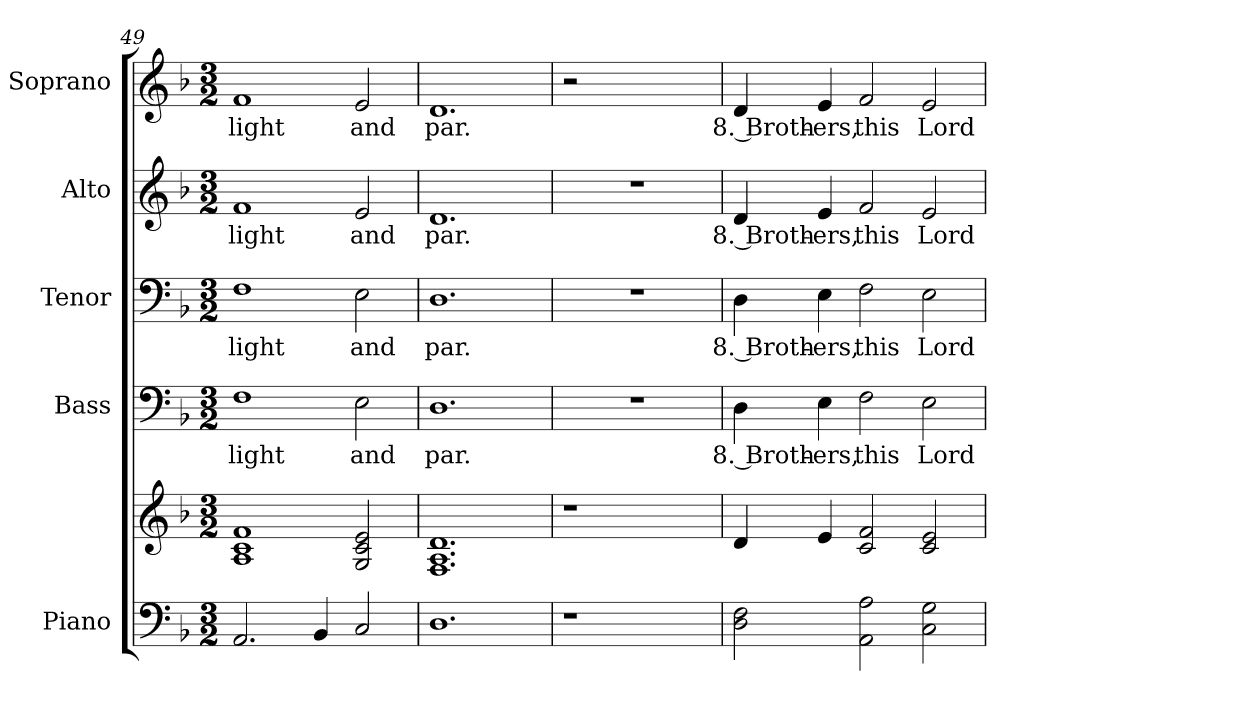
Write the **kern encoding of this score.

**kern	**kern	**kern	**text	**kern	**text	**kern	**text	**kern	**text
*part5	*part5	*part4	*part4	*part3	*part3	*part2	*part2	*part1	*part1
*staff6	*staff5	*staff4	*staff4	*staff3	*staff3	*staff2	*staff2	*staff1	*staff1
*I"Piano	*	*I"Bass	*	*I"Tenor	*	*I"Alto	*	*I"Soprano	*
*I'Pno.	*	*I'B.	*	*I'T.	*	*I'A.	*	*I'S.	*
*clefF4	*clefG2	*clefF4	*	*clefF4	*	*clefG2	*	*clefG2	*
*k[b-]	*k[b-]	*k[b-]	*	*k[b-]	*	*k[b-]	*	*k[b-]	*
*F:	*F:	*F:	*	*F:	*	*F:	*	*F:	*
*M3/2	*M3/2	*M3/2	*	*M3/2	*	*M3/2	*	*M3/2	*
=49	=49	=49	=49	=49	=49	=49	=49	=49	=49
!	!	!	!LO:LY:b:color=#000000	!	!	!	!	!	!
!	!	!	!	!	!LO:LY:b:color=#000000	!	!	!	!
!	!	!	!	!	!	!	!LO:LY:b:color=#000000	!	!
!	!	!	!	!	!	!	!	!	!LO:LY:b:color=#000000
2.AAi/	1Ai 1ci 1fi	1Fi	light	1Fi	light	1fi	light	1fi	light
4BB-i/	.	.	.	.	.	.	.	.	.
!	!	!	!LO:LY:b:color=#000000	!	!	!	!	!	!
!	!	!	!	!	!LO:LY:b:color=#000000	!	!	!	!
!	!	!	!	!	!	!	!LO:LY:b:color=#000000	!	!
!	!	!	!	!	!	!	!	!	!LO:LY:b:color=#000000
2Ci/	2Gi/ 2ci 2ei	2Ei\	and	2Ei\	and	2ei/	and	2ei/	and
!!LO:PB:g=z
=50	=50	=50	=50	=50	=50	=50	=50	=50	=50
!	!	!	!LO:LY:b:color=#000000	!	!	!	!	!	!
!	!	!	!	!	!LO:LY:b:color=#000000	!	!	!	!
!	!	!	!	!	!	!	!LO:LY:b:color=#000000	!	!
!	!	!	!	!	!	!	!	!	!LO:LY:b:color=#000000
1.Di	1.Fi 1.Ai 1.di	1.Di	par.	1.Di	par.	1.di	par.	1.di	par.
=51	=51	=51	=51	=51	=51	=51	=51	=51	=51
!LO:N:vis=1	!LO:N:vis=1	!LO:N:vis=1	!	!LO:N:vis=1	!	!LO:N:vis=1	!	!	!
2r	2r	1.r	.	1.r	.	1.r	.	2r	.
1ryy	1ryy	.	.	.	.	.	.	1ryy	.
=52	=52	=52	=52	=52	=52	=52	=52	=52	=52
!	!	!	!LO:LY:b:color=#000000	!	!	!	!	!	!
!	!	!	!	!	!LO:LY:b:color=#000000	!	!	!	!
!	!	!	!	!	!	!	!LO:LY:b:color=#000000	!	!
!	!	!	!	!	!	!	!	!	!LO:LY:b:color=#000000
2Di\ 2Fi	4di/	4Di\	8. Broth-	4Di\	8. Broth-	4di/	8. Broth-	4di/	8. Broth-
!	!	!	!LO:LY:b:color=#000000	!	!	!	!	!	!
!	!	!	!	!	!LO:LY:b:color=#000000	!	!	!	!
!	!	!	!	!	!	!	!LO:LY:b:color=#000000	!	!
!	!	!	!	!	!	!	!	!	!LO:LY:b:color=#000000
.	4ei/	4Ei\	-ers,	4Ei\	-ers,	4ei/	-ers,	4ei/	-ers,
!	!	!	!LO:LY:b:color=#000000	!	!	!	!	!	!
!	!	!	!	!	!LO:LY:b:color=#000000	!	!	!	!
!	!	!	!	!	!	!	!LO:LY:b:color=#000000	!	!
!	!	!	!	!	!	!	!	!	!LO:LY:b:color=#000000
2AAi\ 2Ai	2ci/ 2fi	2Fi\	this	2Fi\	this	2fi/	this	2fi/	this
!	!	!	!LO:LY:b:color=#000000	!	!	!	!	!	!
!	!	!	!	!	!LO:LY:b:color=#000000	!	!	!	!
!	!	!	!	!	!	!	!LO:LY:b:color=#000000	!	!
!	!	!	!	!	!	!	!	!	!LO:LY:b:color=#000000
2Ci\ 2Gi	2ci/ 2ei	2Ei\	Lord	2Ei\	Lord	2ei/	Lord	2ei/	Lord
=	=	=	=	=	=	=	=	=	=
*-	*-	*-	*-	*-	*-	*-	*-	*-	*-
